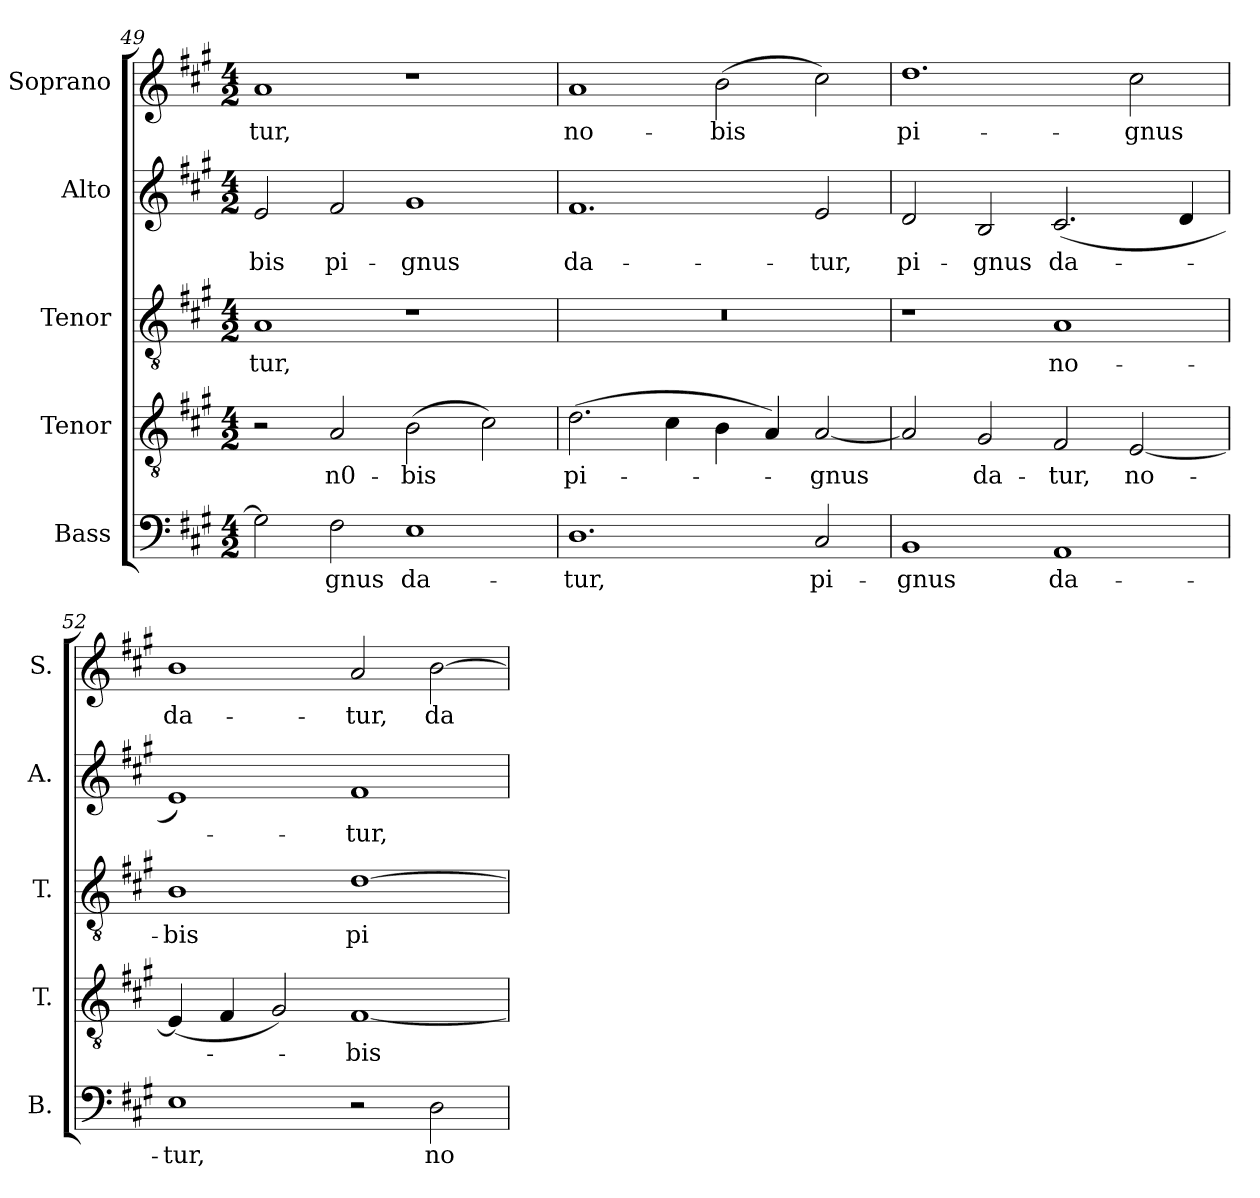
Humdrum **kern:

**kern	**text	**kern	**text	**kern	**text	**kern	**text	**kern	**text
*part5	*part5	*part4	*part4	*part3	*part3	*part2	*part2	*part1	*part1
*staff5	*staff5	*staff4	*staff4	*staff3	*staff3	*staff2	*staff2	*staff1	*staff1
*I"Bass	*	*I"Tenor	*	*I"Tenor	*	*I"Alto	*	*I"Soprano	*
*I'B.	*	*I'T.	*	*I'T.	*	*I'A.	*	*I'S.	*
!!LO:LB:g=z
*clefF4	*	*clefGv2	*	*clefGv2	*	*clefG2	*	*clefG2	*
*	*	*ITrd7c12	*	*ITrd7c12	*	*	*	*	*
*k[f#c#g#]	*	*k[f#c#g#]	*	*k[f#c#g#]	*	*k[f#c#g#]	*	*k[f#c#g#]	*
*A:	*	*A:	*	*A:	*	*A:	*	*A:	*
*M4/2	*	*M4/2	*	*M4/2	*	*M4/2	*	*M4/2	*
=49	=49	=49	=49	=49	=49	=49	=49	=49	=49
!	!	!	!	!	!LO:LY:b:color=#000000	!	!	!	!
!	!	!	!	!	!	!	!LO:LY:b:color=#000000	!	!
!	!	!	!	!	!	!	!	!	!LO:LY:b:color=#000000
2G#i\]	.	2r	.	1AAi	-tur,	2ei/	-bis	1ai	-tur,
!	!LO:LY:b:color=#000000	!	!	!	!	!	!	!	!
!	!	!	!LO:LY:b:color=#000000	!	!	!	!	!	!
!	!	!	!	!	!	!	!LO:LY:b:color=#000000	!	!
2F#i\	-gnus	2AAi/	n0-	.	.	2f#i/	pi-	.	.
!	!LO:LY:b:color=#000000	!	!	!	!	!	!	!	!
!	!	!	!LO:LY:b:color=#000000	!	!	!	!	!	!
!	!	!	!	!	!	!	!LO:LY:b:color=#000000	!	!
1Ei	da-	(2BBi\	-bis	1r	.	1g#i	-gnus	1r	.
.	.	2C#i\)	.	.	.	.	.	.	.
=50	=50	=50	=50	=50	=50	=50	=50	=50	=50
!	!LO:LY:b:color=#000000	!	!	!	!	!	!	!	!
!	!	!	!LO:LY:b:color=#000000	!LO:N:vis=1	!	!	!	!	!
!	!	!	!	!	!	!	!LO:LY:b:color=#000000	!	!
!	!	!	!	!	!	!	!	!	!LO:LY:b:color=#000000
1.Di	-tur,	(2.Di\	pi-	0r	.	1.f#i	da-	1ai	no-
.	.	4C#i\	.	.	.	.	.	.	.
!	!	!	!	!	!	!	!	!	!LO:LY:b:color=#000000
.	.	4BBi\	.	.	.	.	.	(2bi\	-bis
.	.	4AAi/)	.	.	.	.	.	.	.
!	!LO:LY:b:color=#000000	!	!	!	!	!	!	!	!
!	!	!	!LO:LY:b:color=#000000	!	!	!	!	!	!
!	!	!	!	!	!	!	!LO:LY:b:color=#000000	!	!
2C#i/	pi-	[2AAi/	-gnus	.	.	2ei/	-tur,	2cc#i\)	.
=51	=51	=51	=51	=51	=51	=51	=51	=51	=51
!	!LO:LY:b:color=#000000	!	!	!	!	!	!	!	!
!	!	!	!	!	!	!	!LO:LY:b:color=#000000	!	!
!	!	!	!	!	!	!	!	!	!LO:LY:b:color=#000000
1BBi	-gnus	2AAi/]	.	1r	.	2di/	pi-	1.ddi	pi-
!	!	!	!LO:LY:b:color=#000000	!	!	!	!	!	!
!	!	!	!	!	!	!	!LO:LY:b:color=#000000	!	!
.	.	2GG#i/	da-	.	.	2Bi/	-gnus	.	.
!	!LO:LY:b:color=#000000	!	!	!	!	!	!	!	!
!	!	!	!LO:LY:b:color=#000000	!	!	!	!	!	!
!	!	!	!	!	!LO:LY:b:color=#000000	!	!	!	!
!	!	!	!	!	!	!	!LO:LY:b:color=#000000	!	!
1AAi	da-	2FF#i/	-tur,	1AAi	no-	(2.c#i/	da-	.	.
!	!	!	!LO:LY:b:color=#000000	!	!	!	!	!	!
!	!	!	!	!	!	!	!	!	!LO:LY:b:color=#000000
.	.	[2EEi/	no-	.	.	.	.	2cc#i\	-gnus
.	.	.	.	.	.	4di/	.	.	.
=52	=52	=52	=52	=52	=52	=52	=52	=52	=52
!	!LO:LY:b:color=#000000	!	!	!	!	!	!	!	!
!	!	!	!	!	!LO:LY:b:color=#000000	!	!	!	!
!	!	!	!	!	!	!	!	!	!LO:LY:b:color=#000000
1Ei	-tur,	(4EEi/]	.	1BBi	-bis	1ei)	.	1bi	da-
.	.	4FF#i/	.	.	.	.	.	.	.
.	.	2GG#i/)	.	.	.	.	.	.	.
!	!	!	!LO:LY:b:color=#000000	!	!	!	!	!	!
!	!	!	!	!	!LO:LY:b:color=#000000	!	!	!	!
!	!	!	!	!	!	!	!LO:LY:b:color=#000000	!	!
!	!	!	!	!	!	!	!	!	!LO:LY:b:color=#000000
2r	.	[1FF#i	-bis	[1Di	pi-	1f#i	-tur,	2ai/	-tur,
!	!LO:LY:b:color=#000000	!	!	!	!	!	!	!	!
!	!	!	!	!	!	!	!	!	!LO:LY:b:color=#000000
2Di\	no-	.	.	.	.	.	.	[2bi\	da-
=	=	=	=	=	=	=	=	=	=
*-	*-	*-	*-	*-	*-	*-	*-	*-	*-
